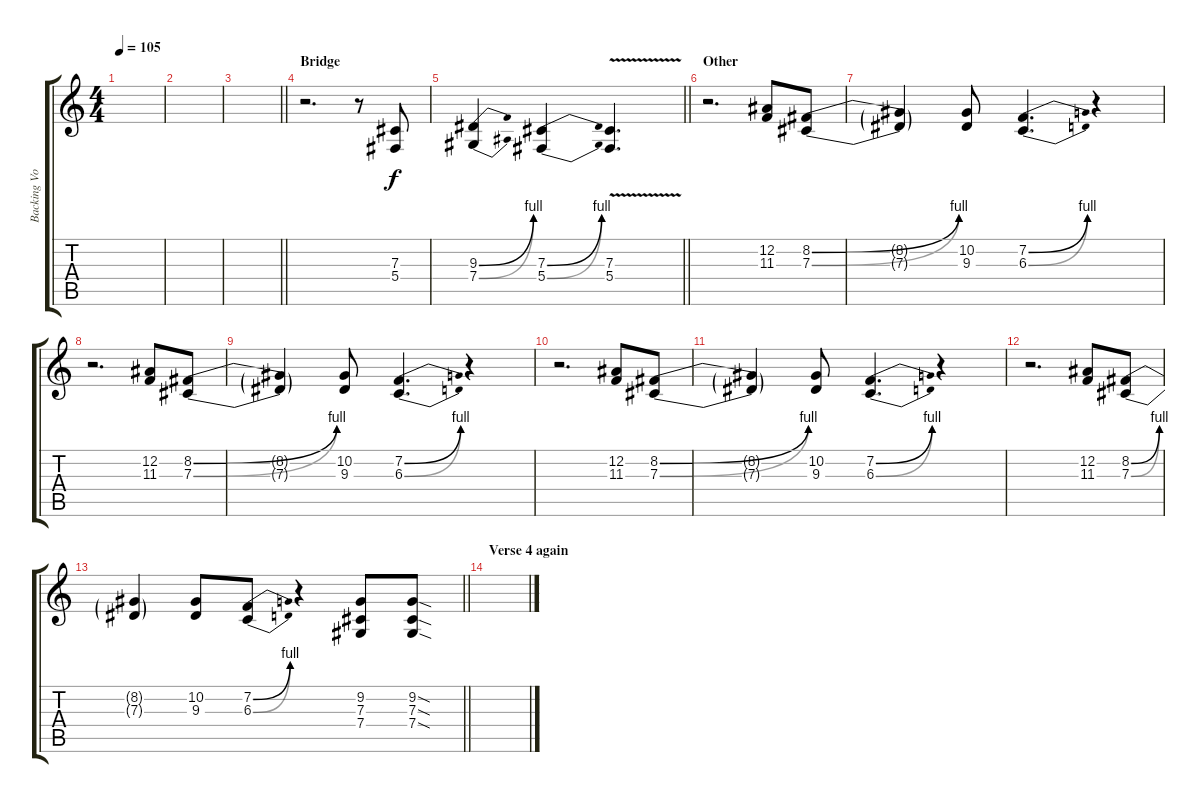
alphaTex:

\track ("Backing Vocals and Effects" "Backing Vo") {instrument applause}
\staff {score tabs}
\tuning (Eb4 Bb3 Gb3 Db3 Ab2 Eb2) {hide}
\ts (4 4)
\tempo 105
\clef g2
\ks c
|
|
\barLineRight lightlight
|
\section ("" "Bridge")
r.2{d volume 12 instrument accordion} r.8 (7.3 5.4).8 |
\barLineRight lightlight
(9.3{be (bend 0 0 60 4)} 7.4{be (bend 0 0 60 4)}).4 (7.3{be (bend 0 0 60 4)} 5.4{be (bend 0 0 60 4)}).4 (7.3{v} 5.4{v}).4{d} |
\section ("" "Other")
r.2{d} (12.2 11.3).8{volume 14 instrument accordion} (8.2{be (bend 0 0 60 4)} 7.3{be (bend 0 0 60 4)}).8 |
(8.2{t} 7.3{t}).4 (10.2 9.3).8 (7.2{be (bend 0 0 60 4)} 6.3{be (bend 0 0 60 4)}).4{d} r.4 |
r.2{d} (12.2 11.3).8 (8.2{be (bend 0 0 60 4)} 7.3{be (bend 0 0 60 4)}).8 |
(8.2{t} 7.3{t}).4 (10.2 9.3).8 (7.2{be (bend 0 0 60 4)} 6.3{be (bend 0 0 60 4)}).4{d} r.4 |
r.2{d} (12.2 11.3).8 (8.2{be (bend 0 0 60 4)} 7.3{be (bend 0 0 60 4)}).8 |
(8.2{t} 7.3{t}).4 (10.2 9.3).8 (7.2{be (bend 0 0 60 4)} 6.3{be (bend 0 0 60 4)}).4{d} r.4 |
r.2{d} (12.2 11.3).8 (8.2{be (bend 0 0 60 4)} 7.3{be (bend 0 0 60 4)}).8 |
\barLineRight lightlight
(8.2{t} 7.3{t}).4 (10.2 9.3).8 (7.2{be (bend 0 0 60 4)} 6.3{be (bend 0 0 60 4)}).8 r.4 (9.2 7.3 7.4).8{volume 16 instrument applause} (9.2{sod} 7.3{sod} 7.4{sod}).8 |
\section ("" "Verse 4 again")
